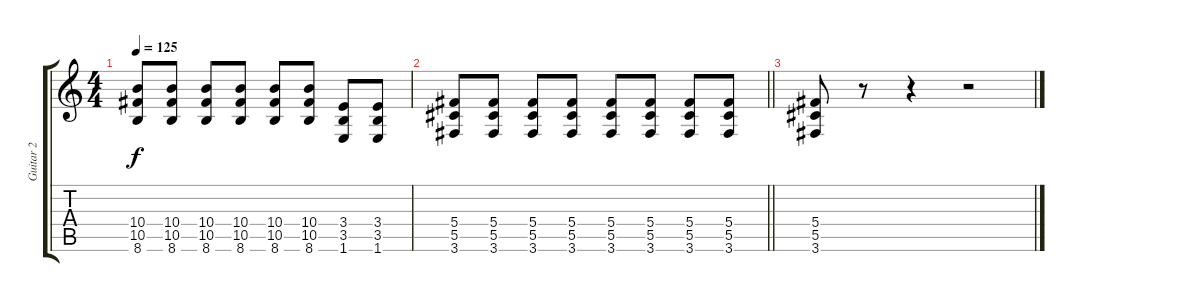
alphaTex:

\track ("Guitar 2" "Guitar 2") {instrument overdrivenguitar}
\staff {score tabs}
\tuning (Eb4 Bb3 Gb3 Db3 Ab2 Eb2) {hide}
\ts (4 4)
\tempo 125
\clef g2
\ks c
(10.4 10.5 8.6).8{dy f} (10.4 10.5 8.6).8 (10.4 10.5 8.6).8 (10.4 10.5 8.6).8 (10.4 10.5 8.6).8 (10.4 10.5 8.6).8 (3.4 3.5 1.6).8 (3.4 3.5 1.6).8 |
\barLineRight lightlight
(5.4 5.5 3.6).8 (5.4 5.5 3.6).8 (5.4 5.5 3.6).8 (5.4 5.5 3.6).8 (5.4 5.5 3.6).8 (5.4 5.5 3.6).8 (5.4 5.5 3.6).8 (5.4 5.5 3.6).8 |
(5.4 5.5 3.6).8 r.8 r.4 r.2
